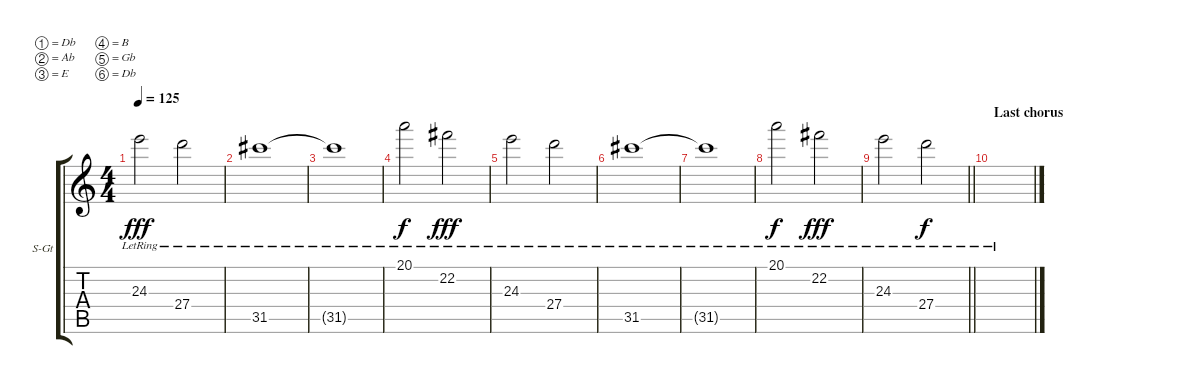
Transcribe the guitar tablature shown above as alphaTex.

\bracketExtendMode groupsimilarinstruments
\firstSystemTrackNameOrientation horizontal
\otherSystemsTrackNameOrientation horizontal
\track ("FX" "S-Gt") {instrument lead5charang}
\staff {score tabs}
\tuning (Db4 Ab3 E3 B2 Gb2 Db2)
\displaytranspose 12
\ts (4 4)
\tempo 125
\clef g2
\ks c
24.3{lr}.2{dy fff} 27.4{lr}.2 |
31.5{lr}.1 |
31.5{lr t}.1 |
20.1{lr}.2{dy f} 22.2{lr}.2{dy fff} |
24.3{lr}.2 27.4{lr}.2 |
31.5{lr}.1 |
31.5{lr t}.1 |
20.1{lr}.2{dy f} 22.2{lr}.2{dy fff} |
\barLineRight lightlight
24.3{lr}.2 27.4{lr}.2{dy f} |
\section ("" "Last chorus")
